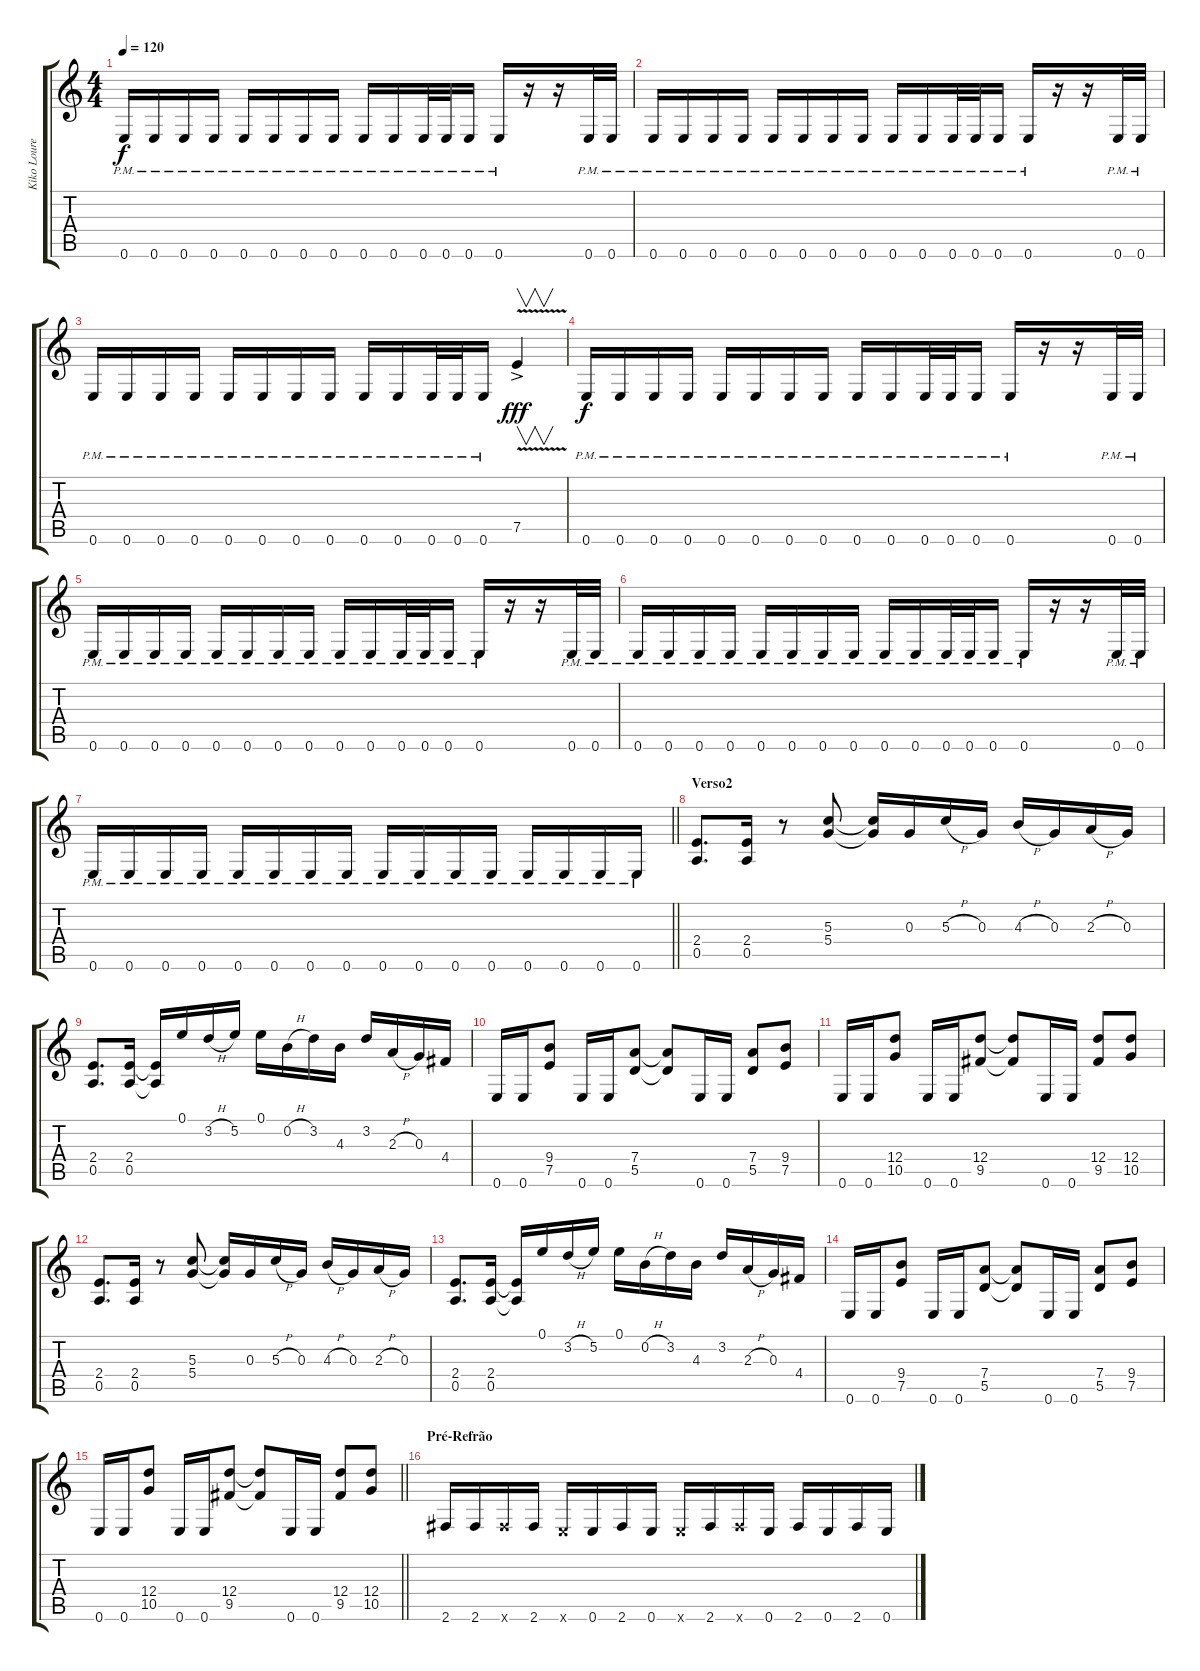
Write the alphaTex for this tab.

\track ("Kiko Loureiro" "Kiko Loure") {instrument distortionguitar}
\staff {score tabs}
\tuning (E4 B3 G3 D3 A2 E2) {hide}
\ts (4 4)
\tempo 120
\clef g2
\ks c
0.6{pm}.16{dy f} 0.6{pm}.16 0.6{pm}.16 0.6{pm}.16 0.6{pm}.16 0.6{pm}.16 0.6{pm}.16 0.6{pm}.16 0.6{pm}.16 0.6{pm}.16 0.6{pm}.32 0.6{pm}.32 0.6{pm}.16 0.6{pm}.16 r.16 r.16 0.6{pm}.32 0.6{pm}.32 |
0.6{pm}.16 0.6{pm}.16 0.6{pm}.16 0.6{pm}.16 0.6{pm}.16 0.6{pm}.16 0.6{pm}.16 0.6{pm}.16 0.6{pm}.16 0.6{pm}.16 0.6{pm}.32 0.6{pm}.32 0.6{pm}.16 0.6{pm}.16 r.16 r.16 0.6{pm}.32 0.6{pm}.32 |
0.6{pm}.16 0.6{pm}.16 0.6{pm}.16 0.6{pm}.16 0.6{pm}.16 0.6{pm}.16 0.6{pm}.16 0.6{pm}.16 0.6{pm}.16 0.6{pm}.16 0.6{pm}.32 0.6{pm}.32 0.6{pm}.16 7.5{v ac}.4{v dy fff instrument guitarharmonics} |
0.6{pm}.16{dy f instrument distortionguitar} 0.6{pm}.16 0.6{pm}.16 0.6{pm}.16 0.6{pm}.16 0.6{pm}.16 0.6{pm}.16 0.6{pm}.16 0.6{pm}.16 0.6{pm}.16 0.6{pm}.32 0.6{pm}.32 0.6{pm}.16 0.6{pm}.16 r.16 r.16 0.6{pm}.32 0.6{pm}.32 |
0.6{pm}.16 0.6{pm}.16 0.6{pm}.16 0.6{pm}.16 0.6{pm}.16 0.6{pm}.16 0.6{pm}.16 0.6{pm}.16 0.6{pm}.16 0.6{pm}.16 0.6{pm}.32 0.6{pm}.32 0.6{pm}.16 0.6{pm}.16 r.16 r.16 0.6{pm}.32 0.6{pm}.32 |
0.6{pm}.16 0.6{pm}.16 0.6{pm}.16 0.6{pm}.16 0.6{pm}.16 0.6{pm}.16 0.6{pm}.16 0.6{pm}.16 0.6{pm}.16 0.6{pm}.16 0.6{pm}.32 0.6{pm}.32 0.6{pm}.16 0.6{pm}.16 r.16 r.16 0.6{pm}.32 0.6{pm}.32 |
\barLineRight lightlight
0.6{pm}.16 0.6{pm}.16 0.6{pm}.16 0.6{pm}.16 0.6{pm}.16 0.6{pm}.16 0.6{pm}.16 0.6{pm}.16 0.6{pm}.16 0.6{pm}.16 0.6{pm}.16 0.6{pm}.16 0.6{pm}.16 0.6{pm}.16 0.6{pm}.16 0.6{pm}.16 |
\section ("" "Verso2")
(2.4 0.5).8{d} (2.4 0.5).16 r.8 (5.3 5.4).8 (5.3{t} 5.4{t}).16 0.3.16 5.3{h}.16 0.3.16 4.3{h}.16 0.3.16 2.3{h}.16 0.3.16 |
(2.4 0.5).8{d} (2.4 0.5).16 (2.4{t} 0.5{t}).16 0.1.16 3.2{h}.16 5.2.16 0.1.16 0.2{h}.16 3.2.16 4.3.16 3.2.16 2.3{h}.16 0.3.16 4.4.16 |
0.6.16 0.6.16 (9.4 7.5).8 0.6.16 0.6.16 (7.4 5.5).8 (7.4{t} 5.5{t}).8 0.6.16 0.6.16 (7.4 5.5).8 (9.4 7.5).8 |
0.6.16 0.6.16 (12.4 10.5).8 0.6.16 0.6.16 (12.4 9.5).8 (12.4{t} 9.5{t}).8 0.6.16 0.6.16 (12.4 9.5).8 (12.4 10.5).8 |
(2.4 0.5).8{d} (2.4 0.5).16 r.8 (5.3 5.4).8 (5.3{t} 5.4{t}).16 0.3.16 5.3{h}.16 0.3.16 4.3{h}.16 0.3.16 2.3{h}.16 0.3.16 |
(2.4 0.5).8{d} (2.4 0.5).16 (2.4{t} 0.5{t}).16 0.1.16 3.2{h}.16 5.2.16 0.1.16 0.2{h}.16 3.2.16 4.3.16 3.2.16 2.3{h}.16 0.3.16 4.4.16 |
0.6.16 0.6.16 (9.4 7.5).8 0.6.16 0.6.16 (7.4 5.5).8 (7.4{t} 5.5{t}).8 0.6.16 0.6.16 (7.4 5.5).8 (9.4 7.5).8 |
\barLineRight lightlight
0.6.16 0.6.16 (12.4 10.5).8 0.6.16 0.6.16 (12.4 9.5).8 (12.4{t} 9.5{t}).8 0.6.16 0.6.16 (12.4 9.5).8 (12.4 10.5).8 |
\section ("" "Pré-Refrão")
2.6.16 2.6.16 2.6{x}.16 2.6.16 0.6{x}.16 0.6.16 2.6.16 0.6.16 0.6{x}.16 2.6.16 2.6{x}.16 0.6.16 2.6.16 0.6.16 2.6.16 0.6.16
